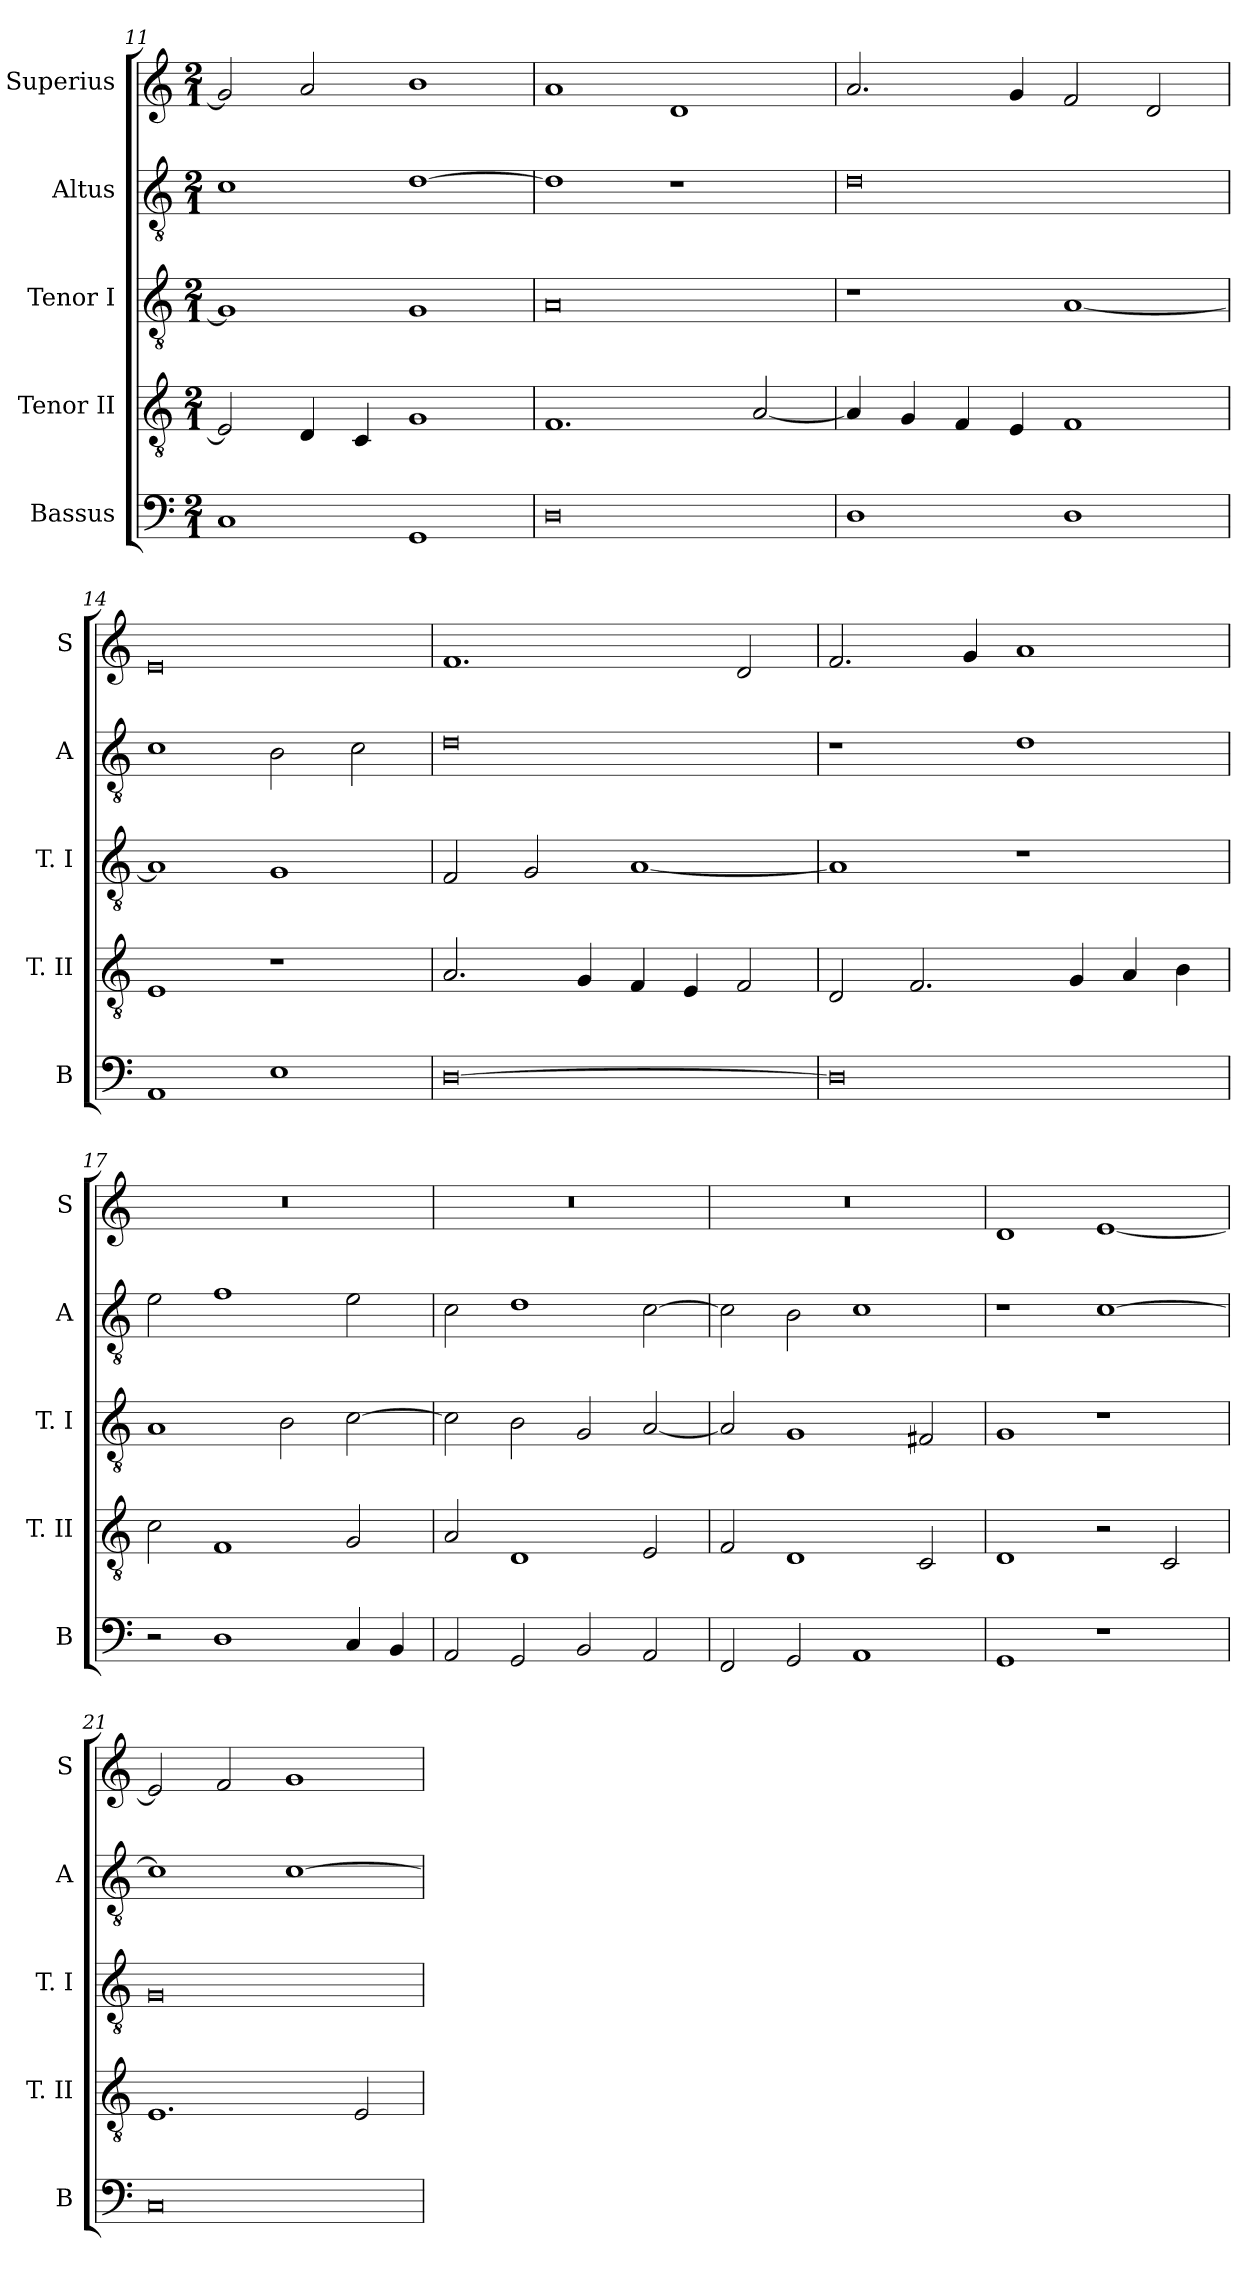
**kern	**kern	**kern	**kern	**kern
*part5	*part4	*part3	*part2	*part1
*staff5	*staff4	*staff3	*staff2	*staff1
*I"Bassus	*I"Tenor II	*I"Tenor I	*I"Altus	*I"Superius
*I'B	*I'T. II	*I'T. I	*I'A	*I'S
*clefF4	*clefGv2	*clefGv2	*clefGv2	*clefG2
*k[]	*k[]	*k[]	*k[]	*k[]
*C:	*C:	*C:	*C:	*C:
*M2/1	*M2/1	*M2/1	*M2/1	*M2/1
=11	=11	=11	=11	=11
1C	2E]	1G]	1c	2g]
.	4D	.	.	2a
.	4C	.	.	.
1GG	1G	1G	[1d	1b
=12	=12	=12	=12	=12
0D	1.F	0A	1d]	1a
.	.	.	1r	1d
.	[2A	.	.	.
=13	=13	=13	=13	=13
1D	4A]	1r	0d	2.a
.	4G	.	.	.
.	4F	.	.	.
.	4E	.	.	4g
1D	1F	[1A	.	2f
.	.	.	.	2d
=14	=14	=14	=14	=14
1AA	1E	1A]	1c	0e
1E	1r	1G	2B	.
.	.	.	2c	.
=15	=15	=15	=15	=15
[0D	2.A	2F	0d	1.f
.	.	2G	.	.
.	4G	.	.	.
.	4F	[1A	.	.
.	4E	.	.	.
.	2F	.	.	2d
=16	=16	=16	=16	=16
0D]	2D	1A]	1r	2.f
.	2.F	.	.	.
.	.	.	.	4g
.	.	1r	1d	1a
.	4G	.	.	.
.	4A	.	.	.
.	4B	.	.	.
=17	=17	=17	=17	=17
2r	2c	1A	2e	0r
1D	1F	.	1f	.
.	.	2B	.	.
4C	2G	[2c	2e	.
4BB	.	.	.	.
=18	=18	=18	=18	=18
2AA	2A	2c]	2c	0r
2GG	1D	2B	1d	.
2BB	.	2G	.	.
2AA	2E	[2A	[2c	.
=19	=19	=19	=19	=19
2FF	2F	2A]	2c]	0r
2GG	1D	1G	2B	.
1AA	.	.	1c	.
.	2C	2F#X	.	.
=20	=20	=20	=20	=20
1GG	1D	1G	1r	1d
1r	2r	1r	[1c	[1e
.	2C	.	.	.
=21	=21	=21	=21	=21
0C	1.E	0G	1c]	2e]
.	.	.	.	2f
.	.	.	[1c	1g
.	2E	.	.	.
=	=	=	=	=
*-	*-	*-	*-	*-
